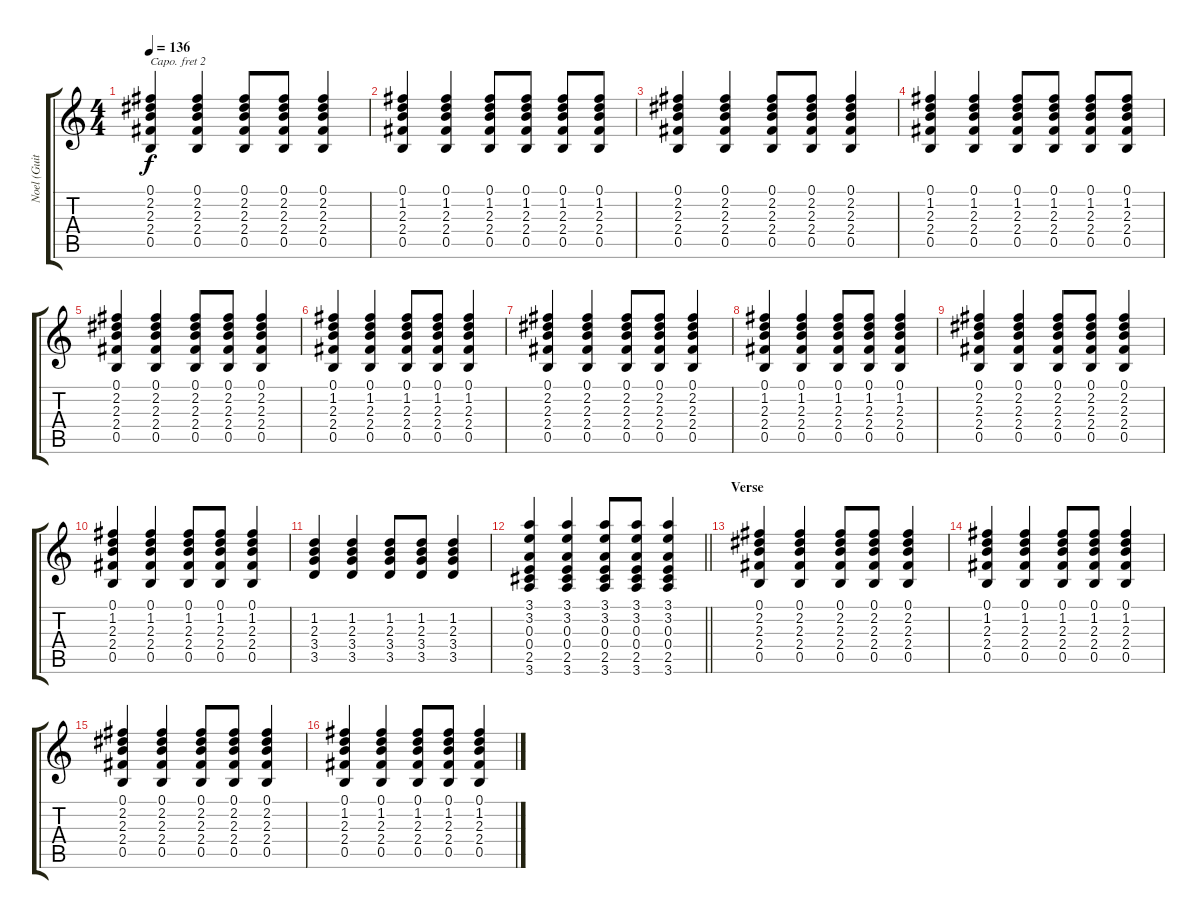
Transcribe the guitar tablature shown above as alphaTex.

\track ("Noel (Guitar 1)" "Noel (Guit") {instrument overdrivenguitar}
\staff {score tabs}
\capo 2
\tuning (E4 B3 G3 D3 A2 E2) {hide}
\ts (4 4)
\tempo 136
\clef g2
\ks c
(0.1 2.2 2.3 2.4 0.5).4{dy f} (0.1 2.2 2.3 2.4 0.5).4 (0.1 2.2 2.3 2.4 0.5).8 (0.1 2.2 2.3 2.4 0.5).8 (0.1 2.2 2.3 2.4 0.5).4 |
(0.1 1.2 2.3 2.4 0.5).4 (0.1 1.2 2.3 2.4 0.5).4 (0.1 1.2 2.3 2.4 0.5).8 (0.1 1.2 2.3 2.4 0.5).8 (0.1 1.2 2.3 2.4 0.5).8 (0.1 1.2 2.3 2.4 0.5).8 |
(0.1 2.2 2.3 2.4 0.5).4 (0.1 2.2 2.3 2.4 0.5).4 (0.1 2.2 2.3 2.4 0.5).8 (0.1 2.2 2.3 2.4 0.5).8 (0.1 2.2 2.3 2.4 0.5).4 |
(0.1 1.2 2.3 2.4 0.5).4 (0.1 1.2 2.3 2.4 0.5).4 (0.1 1.2 2.3 2.4 0.5).8 (0.1 1.2 2.3 2.4 0.5).8 (0.1 1.2 2.3 2.4 0.5).8 (0.1 1.2 2.3 2.4 0.5).8 |
(0.1 2.2 2.3 2.4 0.5).4 (0.1 2.2 2.3 2.4 0.5).4 (0.1 2.2 2.3 2.4 0.5).8 (0.1 2.2 2.3 2.4 0.5).8 (0.1 2.2 2.3 2.4 0.5).4 |
(0.1 1.2 2.3 2.4 0.5).4 (0.1 1.2 2.3 2.4 0.5).4 (0.1 1.2 2.3 2.4 0.5).8 (0.1 1.2 2.3 2.4 0.5).8 (0.1 1.2 2.3 2.4 0.5).4 |
(0.1 2.2 2.3 2.4 0.5).4 (0.1 2.2 2.3 2.4 0.5).4 (0.1 2.2 2.3 2.4 0.5).8 (0.1 2.2 2.3 2.4 0.5).8 (0.1 2.2 2.3 2.4 0.5).4 |
(0.1 1.2 2.3 2.4 0.5).4 (0.1 1.2 2.3 2.4 0.5).4 (0.1 1.2 2.3 2.4 0.5).8 (0.1 1.2 2.3 2.4 0.5).8 (0.1 1.2 2.3 2.4 0.5).4 |
(0.1 2.2 2.3 2.4 0.5).4 (0.1 2.2 2.3 2.4 0.5).4 (0.1 2.2 2.3 2.4 0.5).8 (0.1 2.2 2.3 2.4 0.5).8 (0.1 2.2 2.3 2.4 0.5).4 |
(0.1 1.2 2.3 2.4 0.5).4 (0.1 1.2 2.3 2.4 0.5).4 (0.1 1.2 2.3 2.4 0.5).8 (0.1 1.2 2.3 2.4 0.5).8 (0.1 1.2 2.3 2.4 0.5).4 |
(1.2 2.3 3.4 3.5).4 (1.2 2.3 3.4 3.5).4 (1.2 2.3 3.4 3.5).8 (1.2 2.3 3.4 3.5).8 (1.2 2.3 3.4 3.5).4 |
\barLineRight lightlight
(3.1 3.2 0.3 0.4 2.5 3.6).4 (3.1 3.2 0.3 0.4 2.5 3.6).4 (3.1 3.2 0.3 0.4 2.5 3.6).8 (3.1 3.2 0.3 0.4 2.5 3.6).8 (3.1 3.2 0.3 0.4 2.5 3.6).4 |
\section ("" "Verse")
(0.1 2.2 2.3 2.4 0.5).4 (0.1 2.2 2.3 2.4 0.5).4 (0.1 2.2 2.3 2.4 0.5).8 (0.1 2.2 2.3 2.4 0.5).8 (0.1 2.2 2.3 2.4 0.5).4 |
(0.1 1.2 2.3 2.4 0.5).4 (0.1 1.2 2.3 2.4 0.5).4 (0.1 1.2 2.3 2.4 0.5).8 (0.1 1.2 2.3 2.4 0.5).8 (0.1 1.2 2.3 2.4 0.5).4 |
(0.1 2.2 2.3 2.4 0.5).4 (0.1 2.2 2.3 2.4 0.5).4 (0.1 2.2 2.3 2.4 0.5).8 (0.1 2.2 2.3 2.4 0.5).8 (0.1 2.2 2.3 2.4 0.5).4 |
(0.1 1.2 2.3 2.4 0.5).4 (0.1 1.2 2.3 2.4 0.5).4 (0.1 1.2 2.3 2.4 0.5).8 (0.1 1.2 2.3 2.4 0.5).8 (0.1 1.2 2.3 2.4 0.5).4
